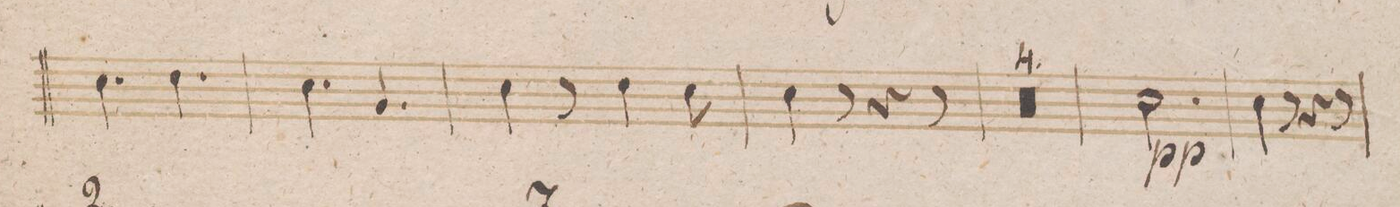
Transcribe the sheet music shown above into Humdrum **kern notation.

**kern	**dynam
*I"Corno 1mo in F.	*
*clefG2	*
*M6/8	*
4.f\	.
4.g\	.
=64	=64
4.f\	.
4.c/	.
=65	=65
4f\	.
8r	.
4g\	.
8f\	.
=66	=66
4f\	.
8r	.
4r	.
8r	.
=67	=67
0.r	.
=68	=68
=69	=69
=70	=70
=71	=71
2.f\	pp
=72	=72
4f\	.
8r	.
4r	.
8r	.
=73	=73
*-	*-
